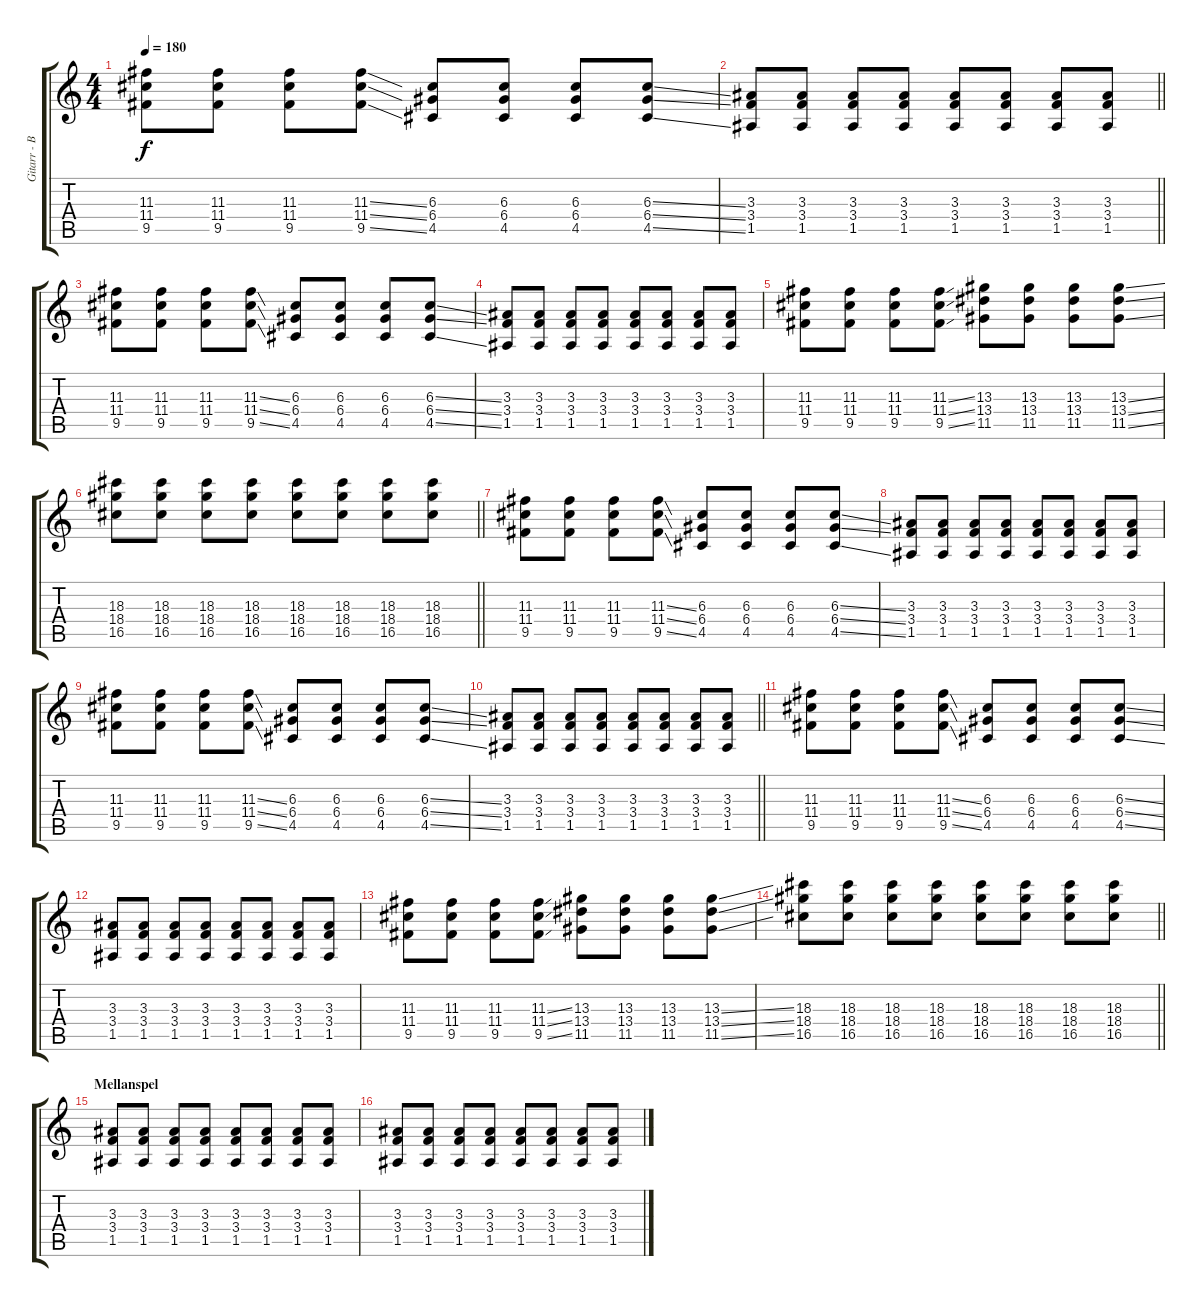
\track ("Gitarr - Banzai" "Gitarr - B") {instrument distortionguitar}
\staff {score tabs}
\tuning (E4 B3 G3 D3 A2 E2) {hide}
\ts (4 4)
\tempo 180
\clef g2
\ks c
(11.3 11.4 9.5).8{dy f} (11.3 11.4 9.5).8 (11.3 11.4 9.5).8 (11.3{ss} 11.4{ss} 9.5{ss}).8 (6.3 6.4 4.5).8 (6.3 6.4 4.5).8 (6.3 6.4 4.5).8 (6.3{ss} 6.4{ss} 4.5{ss}).8 |
\barLineRight lightlight
(3.3 3.4 1.5).8 (3.3 3.4 1.5).8 (3.3 3.4 1.5).8 (3.3 3.4 1.5).8 (3.3 3.4 1.5).8 (3.3 3.4 1.5).8 (3.3 3.4 1.5).8 (3.3 3.4 1.5).8 |
(11.3 11.4 9.5).8 (11.3 11.4 9.5).8 (11.3 11.4 9.5).8 (11.3{ss} 11.4{ss} 9.5{ss}).8 (6.3 6.4 4.5).8 (6.3 6.4 4.5).8 (6.3 6.4 4.5).8 (6.3{ss} 6.4{ss} 4.5{ss}).8 |
(3.3 3.4 1.5).8 (3.3 3.4 1.5).8 (3.3 3.4 1.5).8 (3.3 3.4 1.5).8 (3.3 3.4 1.5).8 (3.3 3.4 1.5).8 (3.3 3.4 1.5).8 (3.3 3.4 1.5).8 |
(11.3 11.4 9.5).8 (11.3 11.4 9.5).8 (11.3 11.4 9.5).8 (11.3{ss} 11.4{ss} 9.5{ss}).8 (13.3 13.4 11.5).8 (13.3 13.4 11.5).8 (13.3 13.4 11.5).8 (13.3{ss} 13.4{ss} 11.5{ss}).8 |
\barLineRight lightlight
(18.3 18.4 16.5).8 (18.3 18.4 16.5).8 (18.3 18.4 16.5).8 (18.3 18.4 16.5).8 (18.3 18.4 16.5).8 (18.3 18.4 16.5).8 (18.3 18.4 16.5).8 (18.3 18.4 16.5).8 |
(11.3 11.4 9.5).8 (11.3 11.4 9.5).8 (11.3 11.4 9.5).8 (11.3{ss} 11.4{ss} 9.5{ss}).8 (6.3 6.4 4.5).8 (6.3 6.4 4.5).8 (6.3 6.4 4.5).8 (6.3{ss} 6.4{ss} 4.5{ss}).8 |
(3.3 3.4 1.5).8 (3.3 3.4 1.5).8 (3.3 3.4 1.5).8 (3.3 3.4 1.5).8 (3.3 3.4 1.5).8 (3.3 3.4 1.5).8 (3.3 3.4 1.5).8 (3.3 3.4 1.5).8 |
(11.3 11.4 9.5).8 (11.3 11.4 9.5).8 (11.3 11.4 9.5).8 (11.3{ss} 11.4{ss} 9.5{ss}).8 (6.3 6.4 4.5).8 (6.3 6.4 4.5).8 (6.3 6.4 4.5).8 (6.3{ss} 6.4{ss} 4.5{ss}).8 |
\barLineRight lightlight
(3.3 3.4 1.5).8 (3.3 3.4 1.5).8 (3.3 3.4 1.5).8 (3.3 3.4 1.5).8 (3.3 3.4 1.5).8 (3.3 3.4 1.5).8 (3.3 3.4 1.5).8 (3.3 3.4 1.5).8 |
(11.3 11.4 9.5).8 (11.3 11.4 9.5).8 (11.3 11.4 9.5).8 (11.3{ss} 11.4{ss} 9.5{ss}).8 (6.3 6.4 4.5).8 (6.3 6.4 4.5).8 (6.3 6.4 4.5).8 (6.3{ss} 6.4{ss} 4.5{ss}).8 |
(3.3 3.4 1.5).8 (3.3 3.4 1.5).8 (3.3 3.4 1.5).8 (3.3 3.4 1.5).8 (3.3 3.4 1.5).8 (3.3 3.4 1.5).8 (3.3 3.4 1.5).8 (3.3 3.4 1.5).8 |
(11.3 11.4 9.5).8 (11.3 11.4 9.5).8 (11.3 11.4 9.5).8 (11.3{ss} 11.4{ss} 9.5{ss}).8 (13.3 13.4 11.5).8 (13.3 13.4 11.5).8 (13.3 13.4 11.5).8 (13.3{ss} 13.4{ss} 11.5{ss}).8 |
\barLineRight lightlight
(18.3 18.4 16.5).8 (18.3 18.4 16.5).8 (18.3 18.4 16.5).8 (18.3 18.4 16.5).8 (18.3 18.4 16.5).8 (18.3 18.4 16.5).8 (18.3 18.4 16.5).8 (18.3 18.4 16.5).8 |
\section ("" "Mellanspel")
(3.3 3.4 1.5).8 (3.3 3.4 1.5).8 (3.3 3.4 1.5).8 (3.3 3.4 1.5).8 (3.3 3.4 1.5).8 (3.3 3.4 1.5).8 (3.3 3.4 1.5).8 (3.3 3.4 1.5).8 |
(3.3 3.4 1.5).8 (3.3 3.4 1.5).8 (3.3 3.4 1.5).8 (3.3 3.4 1.5).8 (3.3 3.4 1.5).8 (3.3 3.4 1.5).8 (3.3 3.4 1.5).8 (3.3 3.4 1.5).8
